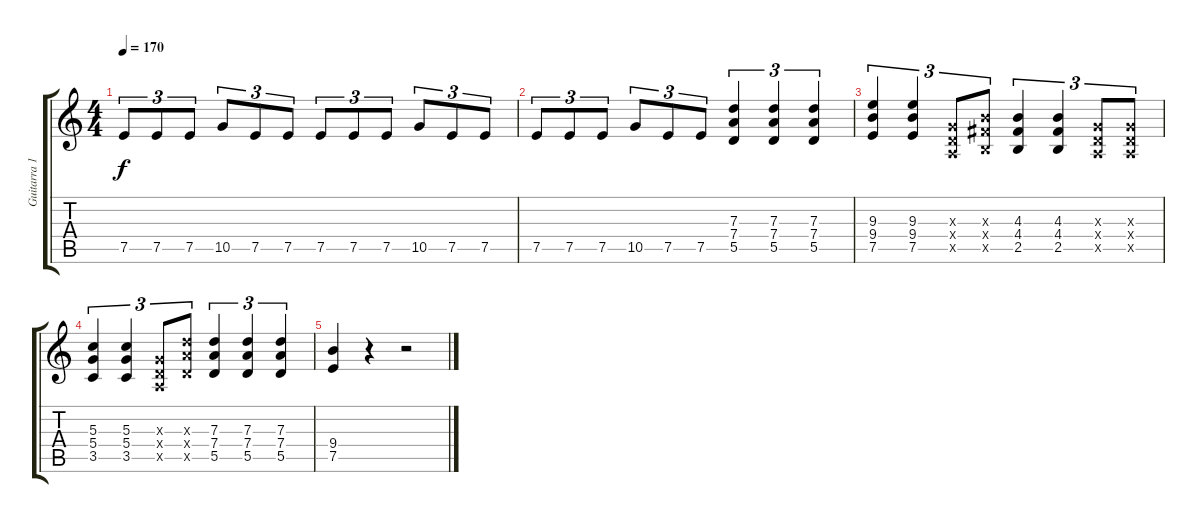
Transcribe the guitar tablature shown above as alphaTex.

\track ("Guitarra 1/ solo" "Guitarra 1") {instrument distortionguitar}
\staff {score tabs}
\tuning (E4 B3 G3 D3 A2 E2) {hide}
\ts (4 4)
\tempo 170
\clef g2
\ks c
7.5.8{tu (3 2) dy f} 7.5.8{tu (3 2)} 7.5.8{tu (3 2)} 10.5.8{tu (3 2)} 7.5.8{tu (3 2)} 7.5.8{tu (3 2)} 7.5.8{tu (3 2)} 7.5.8{tu (3 2)} 7.5.8{tu (3 2)} 10.5.8{tu (3 2)} 7.5.8{tu (3 2)} 7.5.8{tu (3 2)} |
7.5.8{tu (3 2)} 7.5.8{tu (3 2)} 7.5.8{tu (3 2)} 10.5.8{tu (3 2)} 7.5.8{tu (3 2)} 7.5.8{tu (3 2)} (7.3 7.4 5.5).4{tu (3 2)} (7.3 7.4 5.5).4{tu (3 2)} (7.3 7.4 5.5).4{tu (3 2)} |
(9.3 9.4 7.5).4{tu (3 2)} (9.3 9.4 7.5).4{tu (3 2)} (0.3{x} 0.4{x} 0.5{x}).8{tu (3 2)} (4.3{x} 4.4{x} 2.5{x}).8{tu (3 2)} (4.3 4.4 2.5).4{tu (3 2)} (4.3 4.4 2.5).4{tu (3 2)} (0.3{x} 0.4{x} 0.5{x}).8{tu (3 2)} (0.3{x} 0.4{x} 0.5{x}).8{tu (3 2)} |
(5.3 5.4 3.5).4{tu (3 2)} (5.3 5.4 3.5).4{tu (3 2)} (0.3{x} 0.4{x} 0.5{x}).8{tu (3 2)} (7.3{x} 7.4{x} 5.5{x}).8{tu (3 2)} (7.3 7.4 5.5).4{tu (3 2)} (7.3 7.4 5.5).4{tu (3 2)} (7.3 7.4 5.5).4{tu (3 2)} |
(9.4 7.5).4 r.4 r.2
